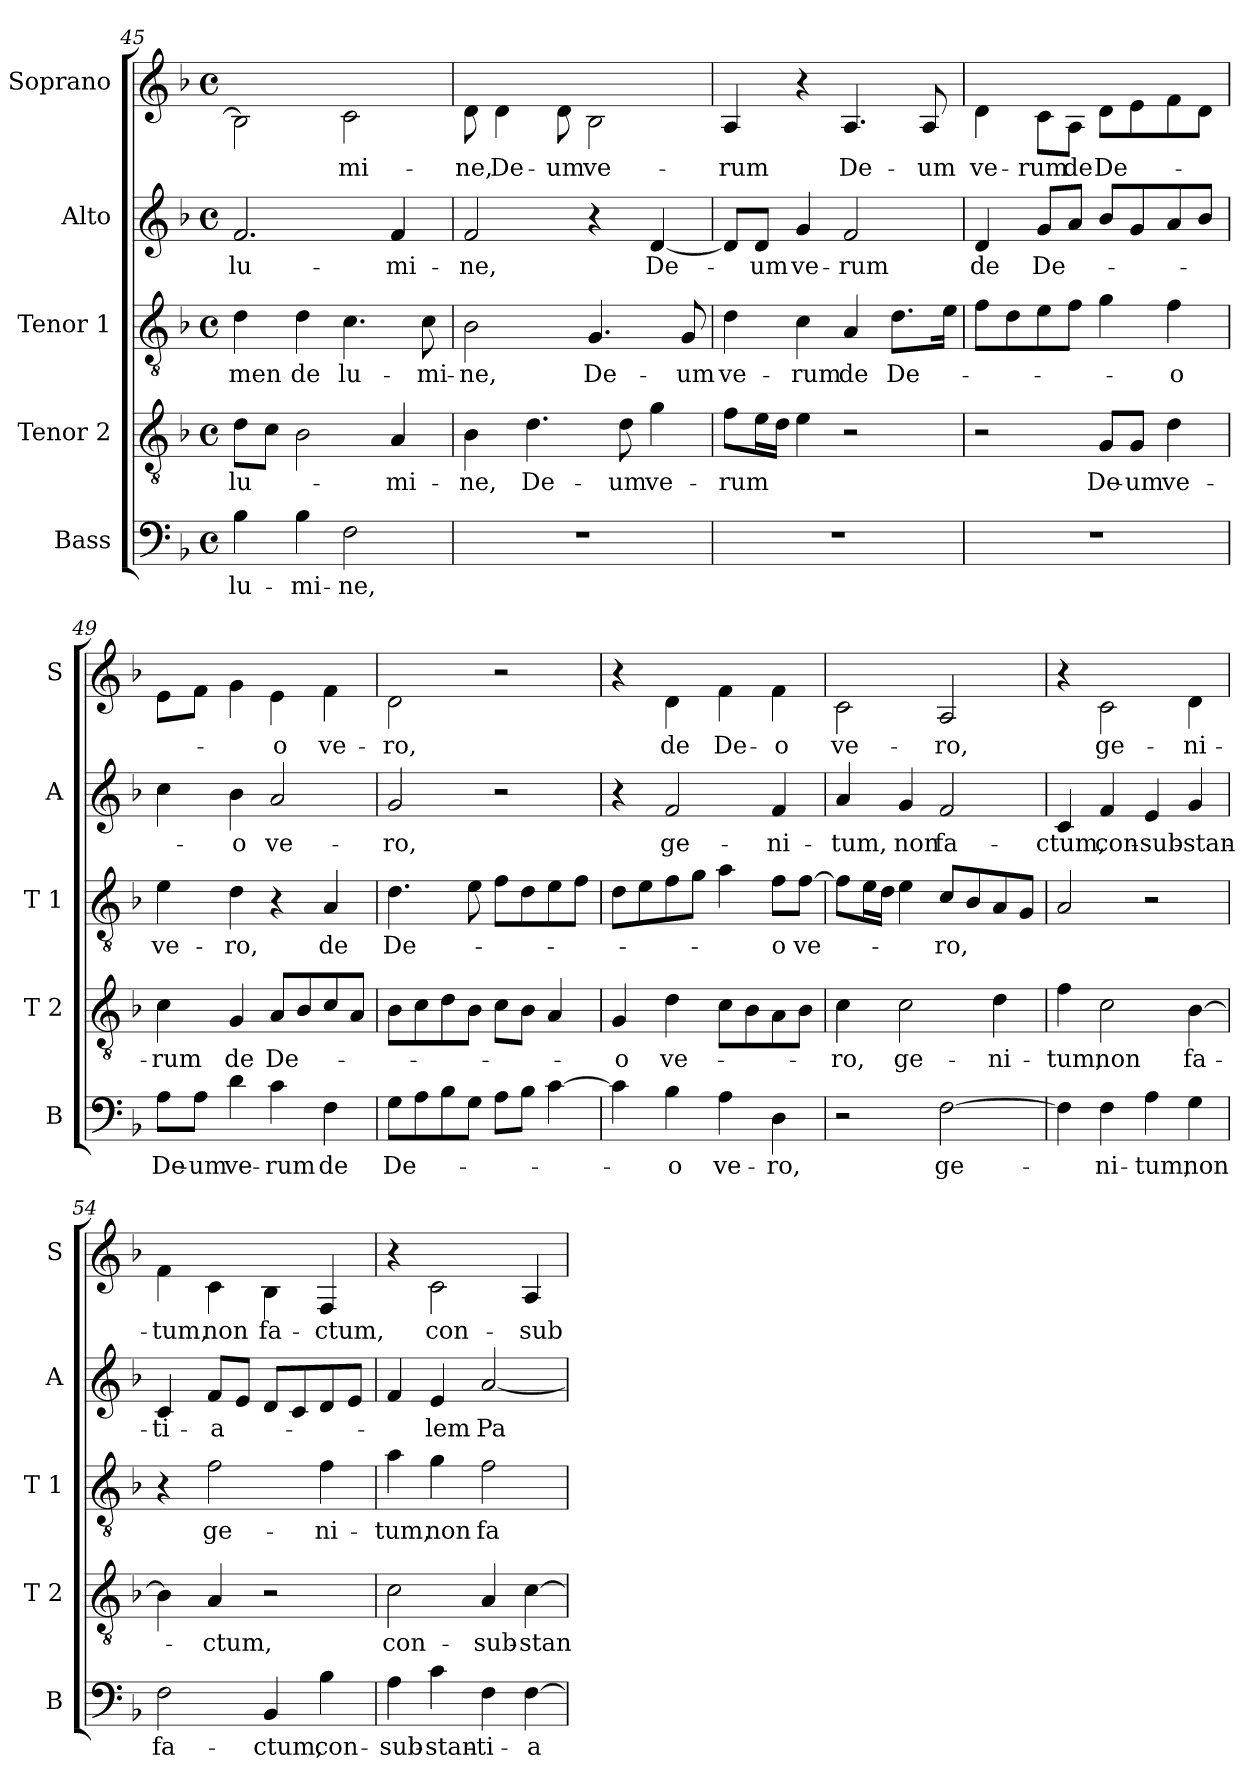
**kern	**text	**kern	**text	**kern	**text	**kern	**text	**kern	**text
*part5	*part5	*part4	*part4	*part3	*part3	*part2	*part2	*part1	*part1
*staff5	*staff5	*staff4	*staff4	*staff3	*staff3	*staff2	*staff2	*staff1	*staff1
*I"Bass	*	*I"Tenor 2	*	*I"Tenor 1	*	*I"Alto	*	*I"Soprano	*
*I'B	*	*I'T 2	*	*I'T 1	*	*I'A	*	*I'S	*
*clefF4	*	*clefGv2	*	*clefGv2	*	*clefG2	*	*clefG2	*
*	*	*	*	*	*	*	*	*ITrd-7c-12	*
*k[b-]	*	*k[b-]	*	*k[b-]	*	*k[b-]	*	*k[b-]	*
*d:	*	*d:	*	*d:	*	*d:	*	*d:	*
*M4/4	*	*M4/4	*	*M4/4	*	*M4/4	*	*M4/4	*
*met(c)	*	*met(c)	*	*met(c)	*	*met(c)	*	*met(c)	*
=45	=45	=45	=45	=45	=45	=45	=45	=45	=45
4B-\	lu-	8d\L	lu-	4d\	-men	2.f/	lu-	2b-\]	.
.	.	8c\J	.	.	.	.	.	.	.
4B-\	-mi-	2B-\	.	4d\	de	.	.	.	.
2F\	-ne,	.	.	4.c\	lu-	.	.	2cc\	-mi-
.	.	4A/	-mi-	.	.	4f/	-mi-	.	.
.	.	.	.	8c\	-mi-	.	.	.	.
!!LO:PB:g=z
=46	=46	=46	=46	=46	=46	=46	=46	=46	=46
1r	.	4B-\	-ne,	2B-\	-ne,	2f/	-ne,	8dd\	-ne,
.	.	.	.	.	.	.	.	4dd\	De-
.	.	4.d\	De-	.	.	.	.	.	.
.	.	.	.	.	.	.	.	8dd\	-um
.	.	.	.	4.G/	De-	4r	.	2b-\	ve-
.	.	8d\	-um	.	.	.	.	.	.
.	.	4g\	ve-	.	.	[4d/	De-	.	.
.	.	.	.	8G/	-um	.	.	.	.
=47	=47	=47	=47	=47	=47	=47	=47	=47	=47
1r	.	8f\L	-rum	4d\	ve-	8d/L]	.	4a/	-rum
.	.	16e\L	.	.	.	8d/J	-um	.	.
.	.	16d\JJ	.	.	.	.	.	.	.
.	.	4e\	.	4c\	-rum	4g/	ve-	4r	.
.	.	2r	.	4A/	de	2f/	-rum	4.a/	De-
.	.	.	.	8.d\L	De-	.	.	.	.
.	.	.	.	.	.	.	.	8a/	-um
.	.	.	.	16e\Jk	.	.	.	.	.
=48	=48	=48	=48	=48	=48	=48	=48	=48	=48
1r	.	2r	.	8f\L	.	4d/	de	4dd\	ve-
.	.	.	.	8d\	.	.	.	.	.
.	.	.	.	8e\	.	8g/L	De-	8cc\L	-rum
.	.	.	.	8f\J	.	8a/J	.	8a\J	de
.	.	8G/L	De-	4g\	.	8b-/L	.	8dd\L	De-
.	.	8G/J	-um	.	.	8g/	.	8ee\	.
.	.	4d\	ve-	4f\	-o	8a/	.	8ff\	.
.	.	.	.	.	.	8b-/J	.	8dd\J	.
=49	=49	=49	=49	=49	=49	=49	=49	=49	=49
8A\L	De-	4c\	-rum	4e\	ve-	4cc\	.	8ee\L	.
8A\J	-um	.	.	.	.	.	.	8ff\J	.
4d\	ve-	4G/	de	4d\	-ro,	4b-\	-o	4gg\	.
4c\	-rum	8A/L	De-	4r	.	2a/	ve-	4ee\	-o
.	.	8B-/	.	.	.	.	.	.	.
4F\	de	8c/	.	4A/	de	.	.	4ff\	ve-
.	.	8A/J	.	.	.	.	.	.	.
=50	=50	=50	=50	=50	=50	=50	=50	=50	=50
8G\L	De-	8B-\L	.	4.d\	De-	2g/	-ro,	2dd\	-ro,
8A\	.	8c\	.	.	.	.	.	.	.
8B-\	.	8d\	.	.	.	.	.	.	.
8G\J	.	8B-\J	.	8e\	.	.	.	.	.
8A\L	.	8c\L	.	8f\L	.	2r	.	2r	.
8B-\J	.	8B-\J	.	8d\	.	.	.	.	.
[4c\	.	4A/	.	8e\	.	.	.	.	.
.	.	.	.	8f\J	.	.	.	.	.
!!LO:LB:g=z
=51	=51	=51	=51	=51	=51	=51	=51	=51	=51
4c\]	.	4G/	-o	8d\L	.	4r	.	4r	.
.	.	.	.	8e\	.	.	.	.	.
4B-\	-o	4d\	ve-	8f\	.	2f/	ge-	4dd\	de
.	.	.	.	8g\J	.	.	.	.	.
4A\	ve-	8c\L	.	4a\	.	.	.	4ff\	De-
.	.	8B-\	.	.	.	.	.	.	.
4D\	-ro,	8A\	.	8f\L	-o	4f/	-ni-	4ff\	-o
.	.	8B-\J	.	[8f\J	ve-	.	.	.	.
=52	=52	=52	=52	=52	=52	=52	=52	=52	=52
2r	.	4c\	-ro,	8f\L]	.	4a/	-tum,	2cc\	ve-
.	.	.	.	16e\L	.	.	.	.	.
.	.	.	.	16d\JJ	.	.	.	.	.
.	.	2c\	ge-	4e\	.	4g/	non	.	.
[2F\	ge-	.	.	8c/L	-ro,	2f/	fa-	2a/	-ro,
.	.	.	.	8B-/	.	.	.	.	.
.	.	4d\	-ni-	8A/	.	.	.	.	.
.	.	.	.	8G/J	.	.	.	.	.
=53	=53	=53	=53	=53	=53	=53	=53	=53	=53
4F\]	.	4f\	-tum,	2A/	.	4c/	-ctum,	4r	.
4F\	-ni-	2c\	non	.	.	4f/	con-	2cc\	ge-
4A\	-tum,	.	.	2r	.	4e/	-sub-	.	.
4G\	non	[4B-\	fa-	.	.	4g/	-stan-	4dd\	-ni-
=54	=54	=54	=54	=54	=54	=54	=54	=54	=54
2F\	fa-	4B-\]	.	4r	.	4c/	-ti-	4ff\	-tum,
.	.	4A/	-ctum,	2f\	ge-	8f/L	-a-	4cc\	non
.	.	.	.	.	.	8e/J	.	.	.
4BB-/	-ctum,	2r	.	.	.	8d/L	.	4b-\	fa-
.	.	.	.	.	.	8c/	.	.	.
4B-\	con-	.	.	4f\	-ni-	8d/	.	4f/	-ctum,
.	.	.	.	.	.	8e/J	.	.	.
=55	=55	=55	=55	=55	=55	=55	=55	=55	=55
4A\	-sub-	2c\	con-	4a\	-tum,	4f/	.	4r	.
4c\	-stan-	.	.	4g\	non	4e/	-lem	2cc\	con-
4F\	-ti-	4A/	-sub-	2f\	fa-	[2a/	Pa-	.	.
[4F\	-a-	[4c\	-stan-	.	.	.	.	4a/	-sub-
=	=	=	=	=	=	=	=	=	=
*-	*-	*-	*-	*-	*-	*-	*-	*-	*-
